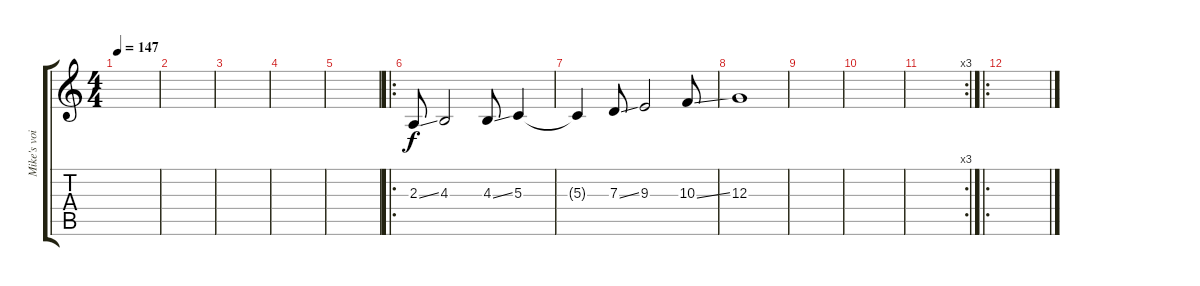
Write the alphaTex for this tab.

\track ("Mike's voice overdub" "Mike's voi") {instrument choiraahs}
\staff {score tabs}
\tuning (E4 C4 G3 C3 G2 C2) {hide}
\ts (4 4)
\tempo 147
\clef g2
\ks c
|
|
|
|
|
\ro
2.3{ss}.8{volume 8} 4.3.2 4.3{ss}.8 5.3.4 |
5.3{t}.4 7.3{ss}.8 9.3.2 10.3{ss}.8 |
12.3.1{volume 0} |
|
|
\rc 3
|
\ro
